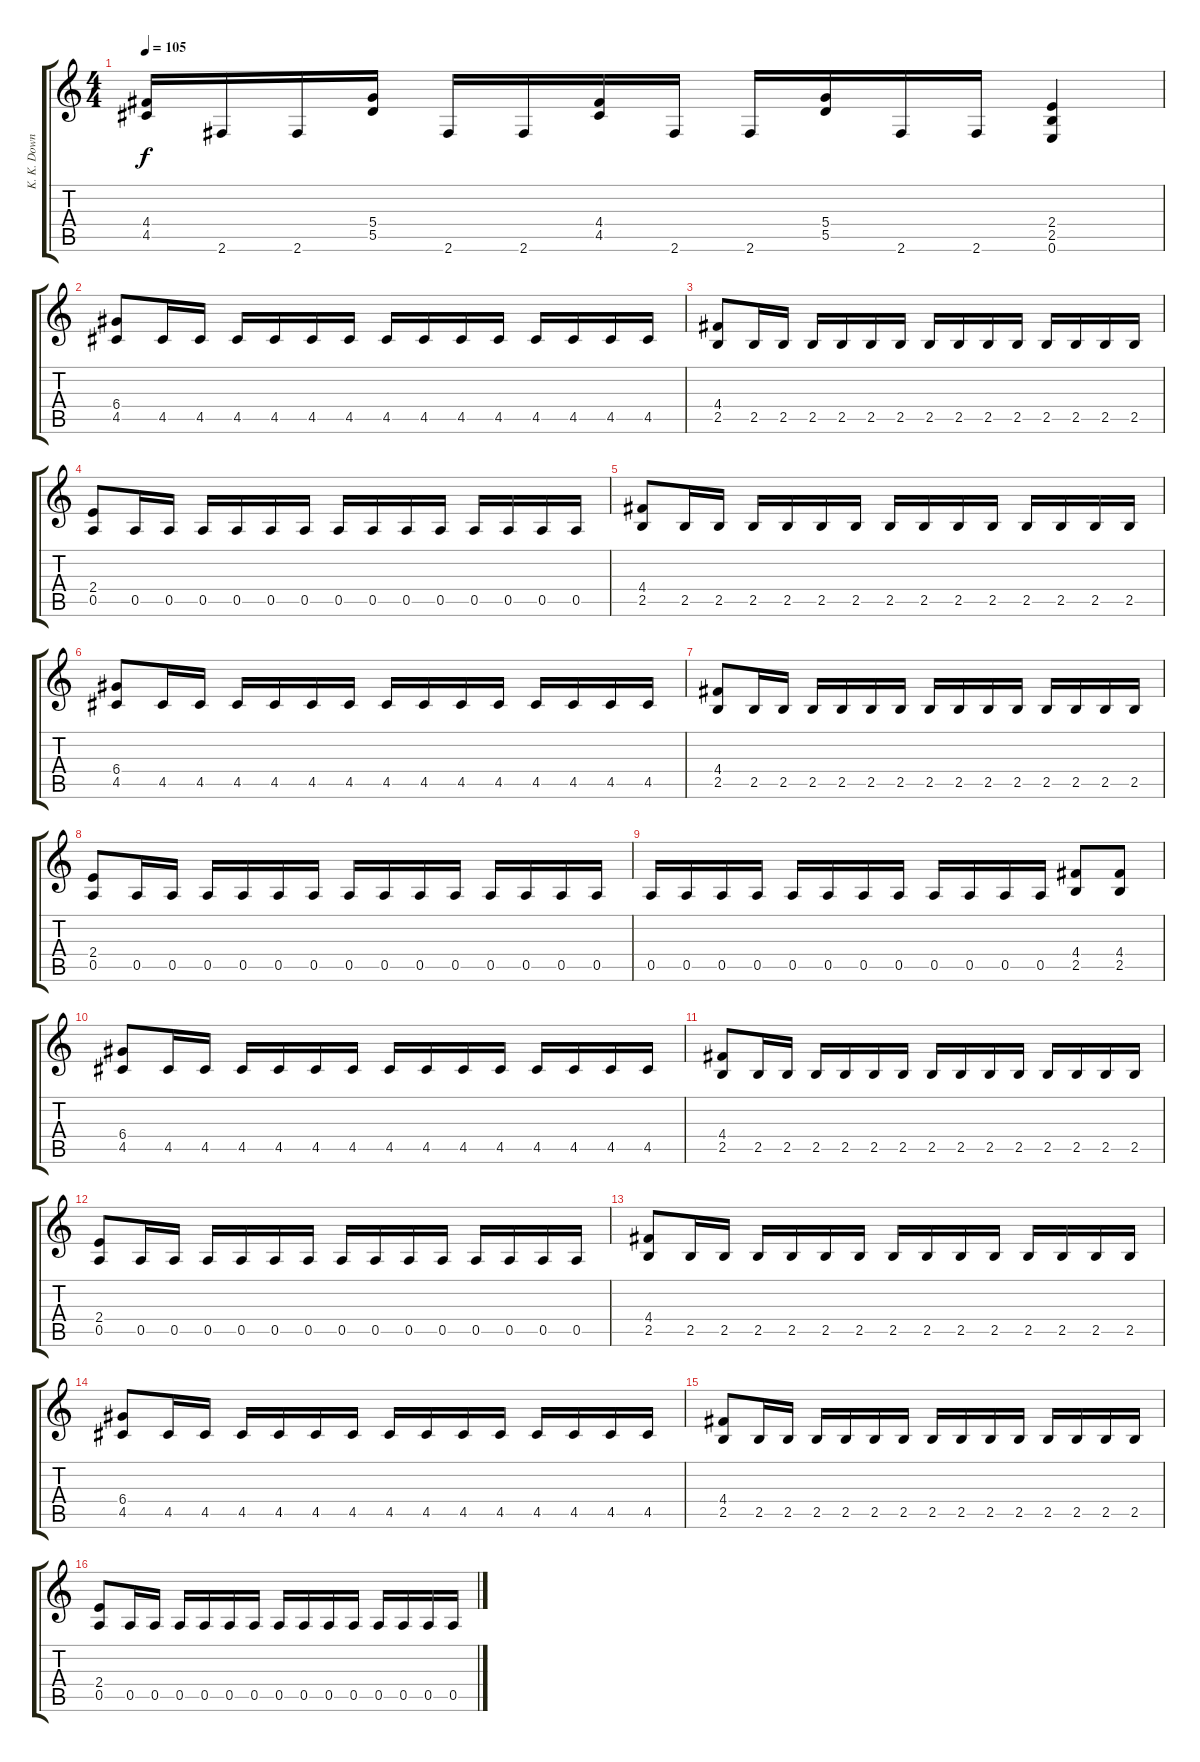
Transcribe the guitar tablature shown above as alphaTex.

\track ("K. K. Downing" "K. K. Down") {instrument distortionguitar}
\staff {score tabs}
\tuning (E4 B3 G3 D3 A2 E2) {hide}
\ts (4 4)
\tempo 105
\clef g2
\ks c
(4.4 4.5).16{dy f} 2.6.16 2.6.16 (5.4 5.5).16 2.6.16 2.6.16 (4.4 4.5).16 2.6.16 2.6.16 (5.4 5.5).16 2.6.16 2.6.16 (2.4 2.5 0.6).4 |
(6.4 4.5).8 4.5.16 4.5.16 4.5.16 4.5.16 4.5.16 4.5.16 4.5.16 4.5.16 4.5.16 4.5.16 4.5.16 4.5.16 4.5.16 4.5.16 |
(4.4 2.5).8 2.5.16 2.5.16 2.5.16 2.5.16 2.5.16 2.5.16 2.5.16 2.5.16 2.5.16 2.5.16 2.5.16 2.5.16 2.5.16 2.5.16 |
(2.4 0.5).8 0.5.16 0.5.16 0.5.16 0.5.16 0.5.16 0.5.16 0.5.16 0.5.16 0.5.16 0.5.16 0.5.16 0.5.16 0.5.16 0.5.16 |
(4.4 2.5).8 2.5.16 2.5.16 2.5.16 2.5.16 2.5.16 2.5.16 2.5.16 2.5.16 2.5.16 2.5.16 2.5.16 2.5.16 2.5.16 2.5.16 |
(6.4 4.5).8 4.5.16 4.5.16 4.5.16 4.5.16 4.5.16 4.5.16 4.5.16 4.5.16 4.5.16 4.5.16 4.5.16 4.5.16 4.5.16 4.5.16 |
(4.4 2.5).8 2.5.16 2.5.16 2.5.16 2.5.16 2.5.16 2.5.16 2.5.16 2.5.16 2.5.16 2.5.16 2.5.16 2.5.16 2.5.16 2.5.16 |
(2.4 0.5).8 0.5.16 0.5.16 0.5.16 0.5.16 0.5.16 0.5.16 0.5.16 0.5.16 0.5.16 0.5.16 0.5.16 0.5.16 0.5.16 0.5.16 |
0.5.16 0.5.16 0.5.16 0.5.16 0.5.16 0.5.16 0.5.16 0.5.16 0.5.16 0.5.16 0.5.16 0.5.16 (4.4 2.5).8 (4.4 2.5).8 |
(6.4 4.5).8 4.5.16 4.5.16 4.5.16 4.5.16 4.5.16 4.5.16 4.5.16 4.5.16 4.5.16 4.5.16 4.5.16 4.5.16 4.5.16 4.5.16 |
(4.4 2.5).8 2.5.16 2.5.16 2.5.16 2.5.16 2.5.16 2.5.16 2.5.16 2.5.16 2.5.16 2.5.16 2.5.16 2.5.16 2.5.16 2.5.16 |
(2.4 0.5).8 0.5.16 0.5.16 0.5.16 0.5.16 0.5.16 0.5.16 0.5.16 0.5.16 0.5.16 0.5.16 0.5.16 0.5.16 0.5.16 0.5.16 |
(4.4 2.5).8 2.5.16 2.5.16 2.5.16 2.5.16 2.5.16 2.5.16 2.5.16 2.5.16 2.5.16 2.5.16 2.5.16 2.5.16 2.5.16 2.5.16 |
(6.4 4.5).8 4.5.16 4.5.16 4.5.16 4.5.16 4.5.16 4.5.16 4.5.16 4.5.16 4.5.16 4.5.16 4.5.16 4.5.16 4.5.16 4.5.16 |
(4.4 2.5).8 2.5.16 2.5.16 2.5.16 2.5.16 2.5.16 2.5.16 2.5.16 2.5.16 2.5.16 2.5.16 2.5.16 2.5.16 2.5.16 2.5.16 |
(2.4 0.5).8 0.5.16 0.5.16 0.5.16 0.5.16 0.5.16 0.5.16 0.5.16 0.5.16 0.5.16 0.5.16 0.5.16 0.5.16 0.5.16 0.5.16
